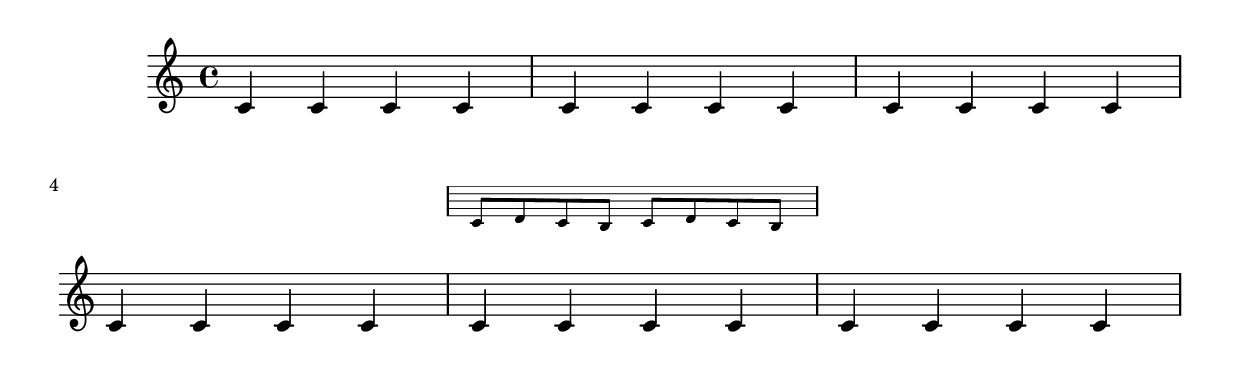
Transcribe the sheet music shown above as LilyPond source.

% Method #4 using only \stopStaff and \startStaff

\version "2.11.55"

<<
  \new Staff \with {
    \remove "Time_signature_engraver"
    \remove "Clef_engraver"
    fontSize = #-3
    \override StaffSymbol #'staff-space = #(magstep -3)
    \override StaffSymbol #'thickness = #(magstep -3)
  }
  \relative c' {
    \stopStaff
    \skip 1*4
    \startStaff
    c8 d c b c d c b
    \stopStaff
  }
  \new Staff \relative c' {
    \repeat unfold 3 { c4 c c c } \break
    \repeat unfold 3 { c4 c c c }
  }
>>

